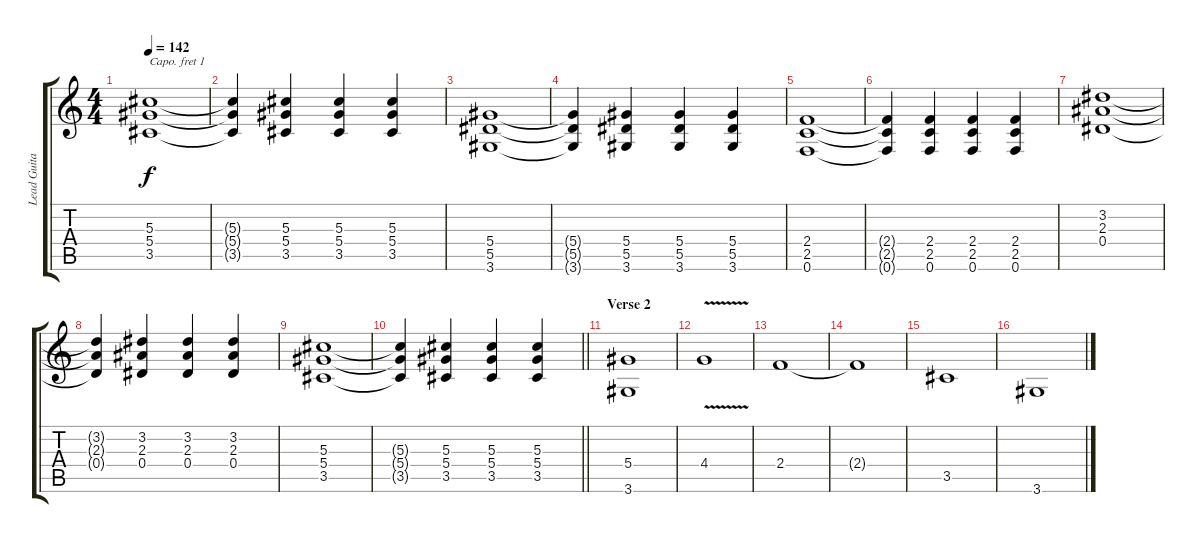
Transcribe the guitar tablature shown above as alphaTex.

\track ("Lead Guitarist" "Lead Guita") {instrument overdrivenguitar}
\staff {score tabs}
\capo 1
\tuning (E4 B3 G3 D3 A2 E2) {hide}
\ts (4 4)
\tempo 142
\clef g2
\ks c
(5.3 5.4 3.5).1{dy f} |
(5.3{t} 5.4{t} 3.5{t}).4 (5.3 5.4 3.5).4 (5.3 5.4 3.5).4 (5.3 5.4 3.5).4 |
(5.4 5.5 3.6).1 |
(5.4{t} 5.5{t} 3.6{t}).4 (5.4 5.5 3.6).4 (5.4 5.5 3.6).4 (5.4 5.5 3.6).4 |
(2.4 2.5 0.6).1 |
(2.4{t} 2.5{t} 0.6{t}).4 (2.4 2.5 0.6).4 (2.4 2.5 0.6).4 (2.4 2.5 0.6).4 |
(3.2 2.3 0.4).1 |
(3.2{t} 2.3{t} 0.4{t}).4 (3.2 2.3 0.4).4 (3.2 2.3 0.4).4 (3.2 2.3 0.4).4 |
(5.3 5.4 3.5).1 |
\barLineRight lightlight
(5.3{t} 5.4{t} 3.5{t}).4 (5.3 5.4 3.5).4 (5.3 5.4 3.5).4 (5.3 5.4 3.5).4 |
\section ("" "Verse 2")
(5.4 3.6).1 |
4.4{v}.1 |
2.4.1 |
2.4{t}.1 |
3.5.1 |
3.6.1
